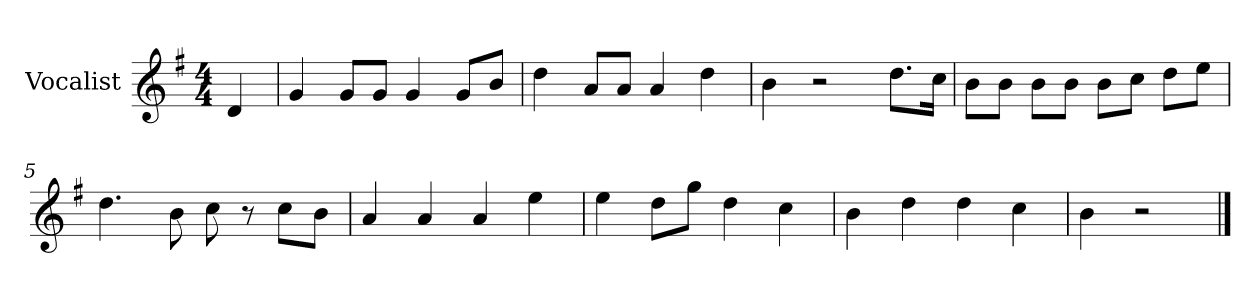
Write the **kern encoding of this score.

**kern
*part1
*staff1
*I"Vocalist
*k[f#]
*G:
*M4/4
=
4d
=1
4g
8gL
8gJ
4g
8gL
8bJ
=2
4dd
8aL
8aJ
4a
4dd
=3
4b
2r
8.ddL
16ccJk
=4
8bL
8bJ
8bL
8bJ
8bL
8ccJ
8ddL
8eeJ
=5
4.dd
8b
8cc
8r
8ccL
8bJ
=6
4a
4a
4a
4ee
=7
4ee
8ddL
8ggJ
4dd
4cc
=8
4b
4dd
4dd
4cc
=9
4b
2r
==
*-
